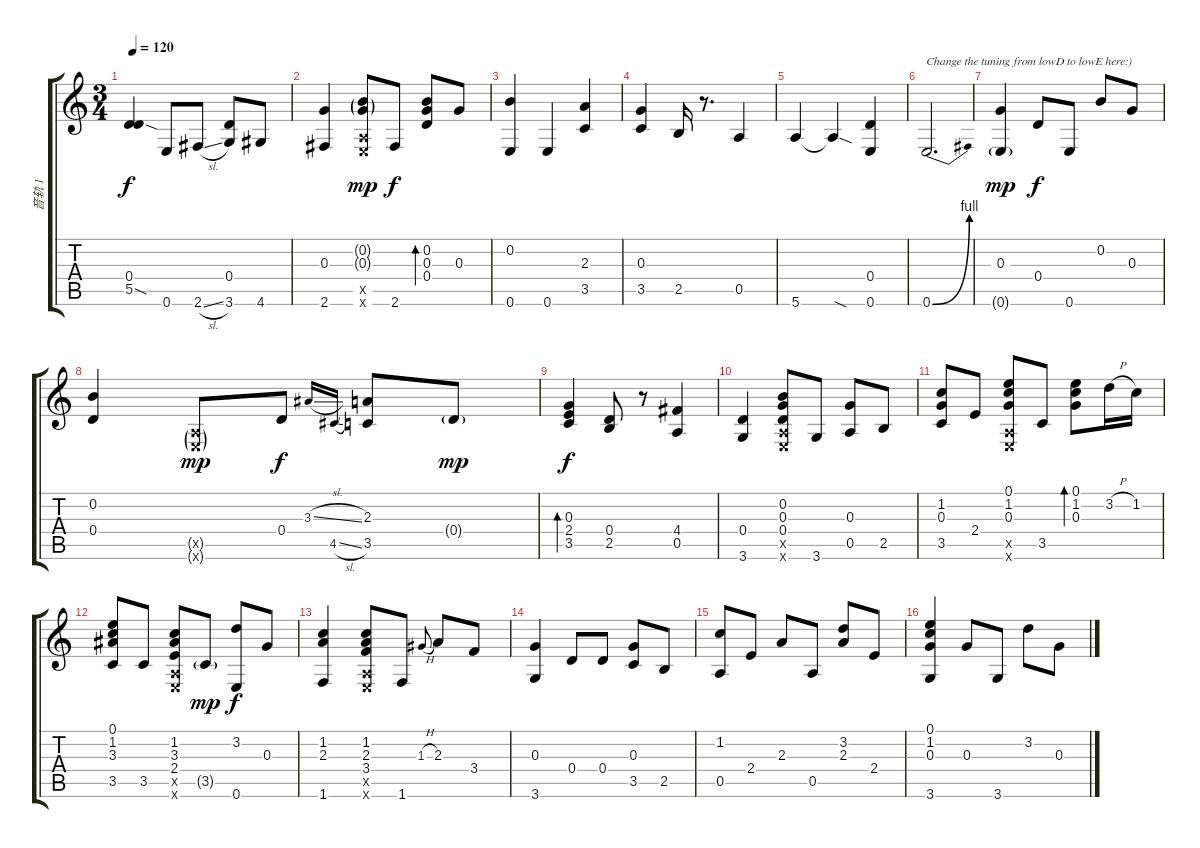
\track ("音轨 1" "音轨 1") {instrument acousticguitarsteel}
\staff {score tabs}
\tuning (E4 B3 G3 D3 A2 E2) {hide}
\ts (3 4)
\tempo 120
\clef g2
\ks c
(0.4 5.5{sod}).4{dy f} 0.6.8 2.6{sl}.8 (0.4 3.6).8 4.6.8 |
(0.3 2.6).4 (0.2{g} 0.3{g} 0.5{x} 0.6{x}).8{dy mp} 2.6.8{dy f} (0.2 0.3 0.4).8{bd 240} 0.3.8 |
(0.2 0.6).4 0.6.4 (2.3 3.5).4 |
(0.3 3.5).4 2.5.16 r.8{d} 0.5.4 |
5.6.4 5.6{sod t}.4 (0.4 0.6).4 |
0.6{be (bend 0 0 60 4)}.2{d txt "Change the tuning from lowD to lowE here:)"} |
(0.3 0.6{g}).4{dy mp} 0.4.8{dy f} 0.6.8 0.2.8 0.3.8 |
(0.2 0.4).4 (0.5{g x} 0.6{g x}).8{dy mp} 0.4.8{dy f} 3.3{sl}.16{gr onbeat} 4.5{sl}.16{gr onbeat} (2.3 3.5).8 0.4{g}.8{dy mp} |
(0.3 2.4 3.5).4{bd 60 dy f} (0.4 2.5).8 r.8 (4.4 0.5).4 |
(0.4 3.6).4 (0.2 0.3 0.4 0.5{x} 0.6{x}).8 3.6.8 (0.3 0.5).8 2.5.8 |
(1.2 0.3 3.5).8 2.4.8 (0.1 1.2 0.3 0.5{x} 0.6{x}).8 3.5.8 (0.1 1.2 0.3).8{bd 60} 3.2{h}.16 1.2.16 |
(0.1 1.2 3.3 3.5).8 3.5.8 (1.2 3.3 2.4 0.5{x} 0.6{x}).8 3.5{g}.8{dy mp} (3.2 0.6).8{dy f} 0.3.8 |
(1.2 2.3 1.6).4 (1.2 2.3 3.4 0.5{x} 0.6{x}).8 1.6.8 1.3{h}.8{gr onbeat} 2.3.8 3.4.8 |
(0.3 3.6).4 0.4.8 0.4.8 (0.3 3.5).8 2.5.8 |
(1.2 0.5).8 2.4.8 2.3.8 0.5.8 (3.2 2.3).8 2.4.8 |
(0.1 1.2 0.3 3.6).4 0.3.8 3.6.8 3.2.8 0.3.8
